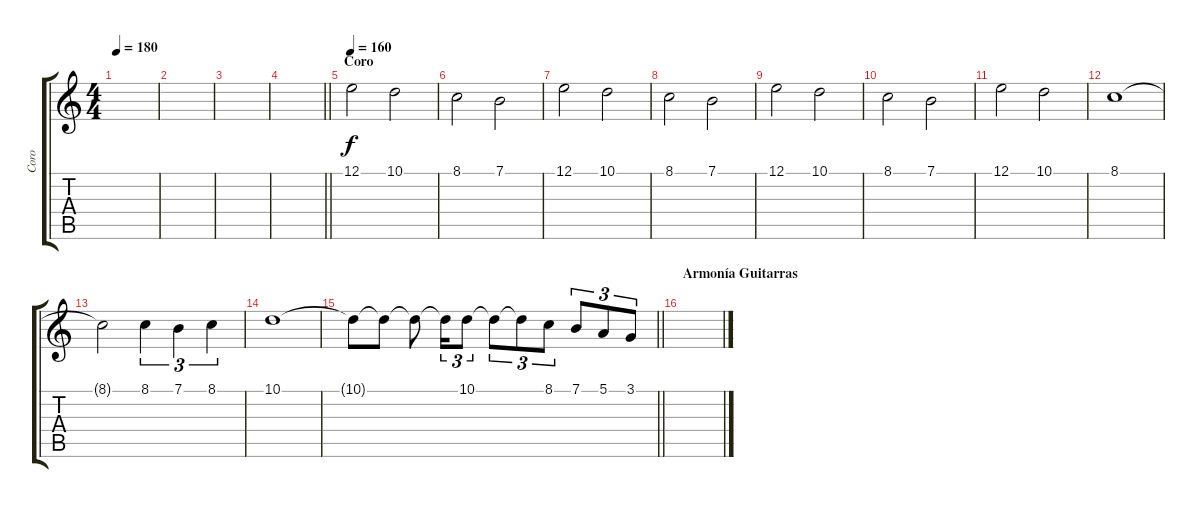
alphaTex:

\track ("Coro" "Coro") {instrument choiraahs}
\staff {score tabs}
\tuning (E4 B3 G3 D3 A2 E2) {hide}
\ts (4 4)
\tempo 180
\clef g2
\ks c
|
|
|
\barLineRight lightlight
|
\section ("" "Coro")
\tempo 160
12.1.2 10.1.2 |
8.1.2 7.1.2 |
12.1.2 10.1.2 |
8.1.2 7.1.2 |
12.1.2 10.1.2 |
8.1.2 7.1.2 |
12.1.2 10.1.2 |
8.1.1 |
8.1{t}.2 8.1.4{tu (3 2)} 7.1.4{tu (3 2)} 8.1.4{tu (3 2)} |
10.1.1 |
\barLineRight lightlight
10.1{t}.8 10.1{t}.8 10.1{t}.8 10.1{t}.16{tu (3 2)} 10.1.8{tu (3 2)} 10.1{t}.8{tu (3 2)} 10.1{t}.8{tu (3 2)} 8.1.8{tu (3 2)} 7.1.8{tu (3 2)} 5.1.8{tu (3 2)} 3.1.8{tu (3 2)} |
\section ("" "Armonía Guitarras")
